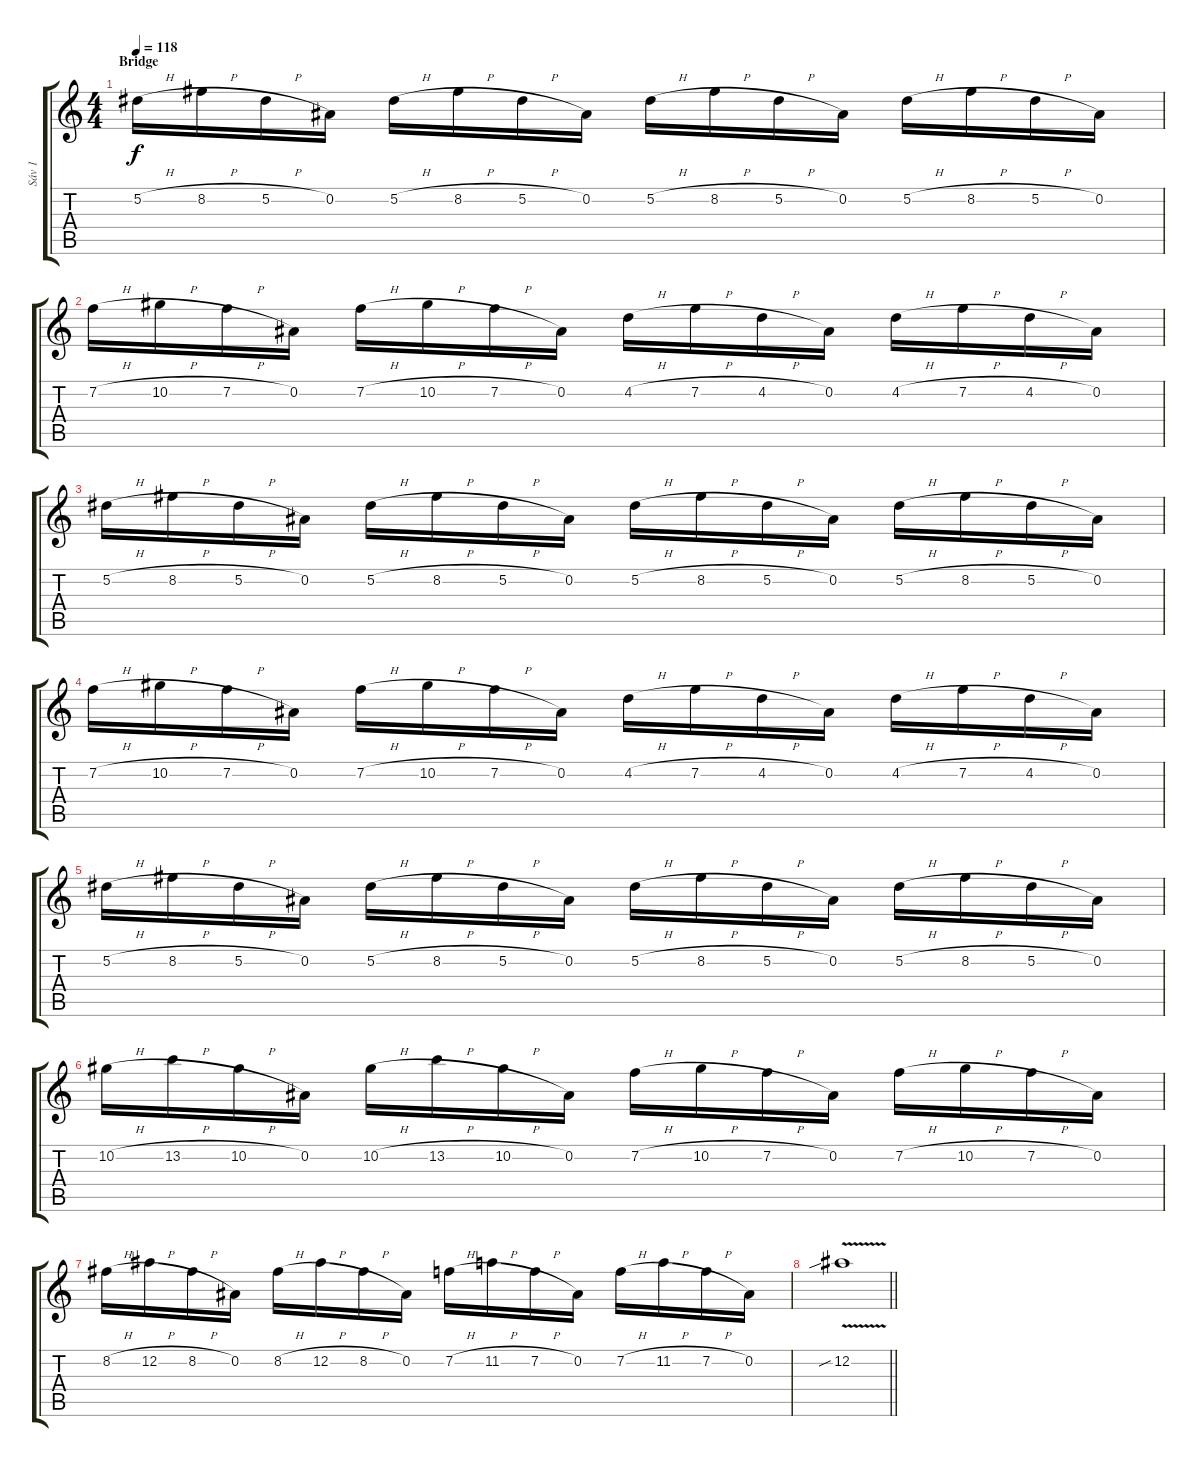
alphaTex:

\track ("Sáv 1" "Sáv 1") {solo instrument distortionguitar}
\staff {score tabs}
\tuning (Eb4 Bb3 Gb3 Db3 Ab2 Db2) {hide}
\ts (4 4)
\section ("" "Bridge")
\tempo 118
\clef g2
\ks c
5.2{h}.16{dy f} 8.2{h}.16 5.2{h}.16 0.2.16 5.2{h}.16 8.2{h}.16 5.2{h}.16 0.2.16 5.2{h}.16 8.2{h}.16 5.2{h}.16 0.2.16 5.2{h}.16 8.2{h}.16 5.2{h}.16 0.2.16 |
7.2{h}.16 10.2{h}.16 7.2{h}.16 0.2.16 7.2{h}.16 10.2{h}.16 7.2{h}.16 0.2.16 4.2{h}.16 7.2{h}.16 4.2{h}.16 0.2.16 4.2{h}.16 7.2{h}.16 4.2{h}.16 0.2.16 |
5.2{h}.16 8.2{h}.16 5.2{h}.16 0.2.16 5.2{h}.16 8.2{h}.16 5.2{h}.16 0.2.16 5.2{h}.16 8.2{h}.16 5.2{h}.16 0.2.16 5.2{h}.16 8.2{h}.16 5.2{h}.16 0.2.16 |
7.2{h}.16 10.2{h}.16 7.2{h}.16 0.2.16 7.2{h}.16 10.2{h}.16 7.2{h}.16 0.2.16 4.2{h}.16 7.2{h}.16 4.2{h}.16 0.2.16 4.2{h}.16 7.2{h}.16 4.2{h}.16 0.2.16 |
5.2{h}.16 8.2{h}.16 5.2{h}.16 0.2.16 5.2{h}.16 8.2{h}.16 5.2{h}.16 0.2.16 5.2{h}.16 8.2{h}.16 5.2{h}.16 0.2.16 5.2{h}.16 8.2{h}.16 5.2{h}.16 0.2.16 |
10.2{h}.16 13.2{h}.16 10.2{h}.16 0.2.16 10.2{h}.16 13.2{h}.16 10.2{h}.16 0.2.16 7.2{h}.16 10.2{h}.16 7.2{h}.16 0.2.16 7.2{h}.16 10.2{h}.16 7.2{h}.16 0.2.16 |
8.2{h}.16{beam Down} 12.2{h}.16{beam Down} 8.2{h}.16{beam Down} 0.2.16{beam Down} 8.2{h}.16 12.2{h}.16 8.2{h}.16 0.2.16 7.2{h}.16 11.2{h}.16 7.2{h}.16 0.2.16 7.2{h}.16 11.2{h}.16 7.2{h}.16 0.2.16 |
\barLineRight lightlight
12.2{v sib}.1
